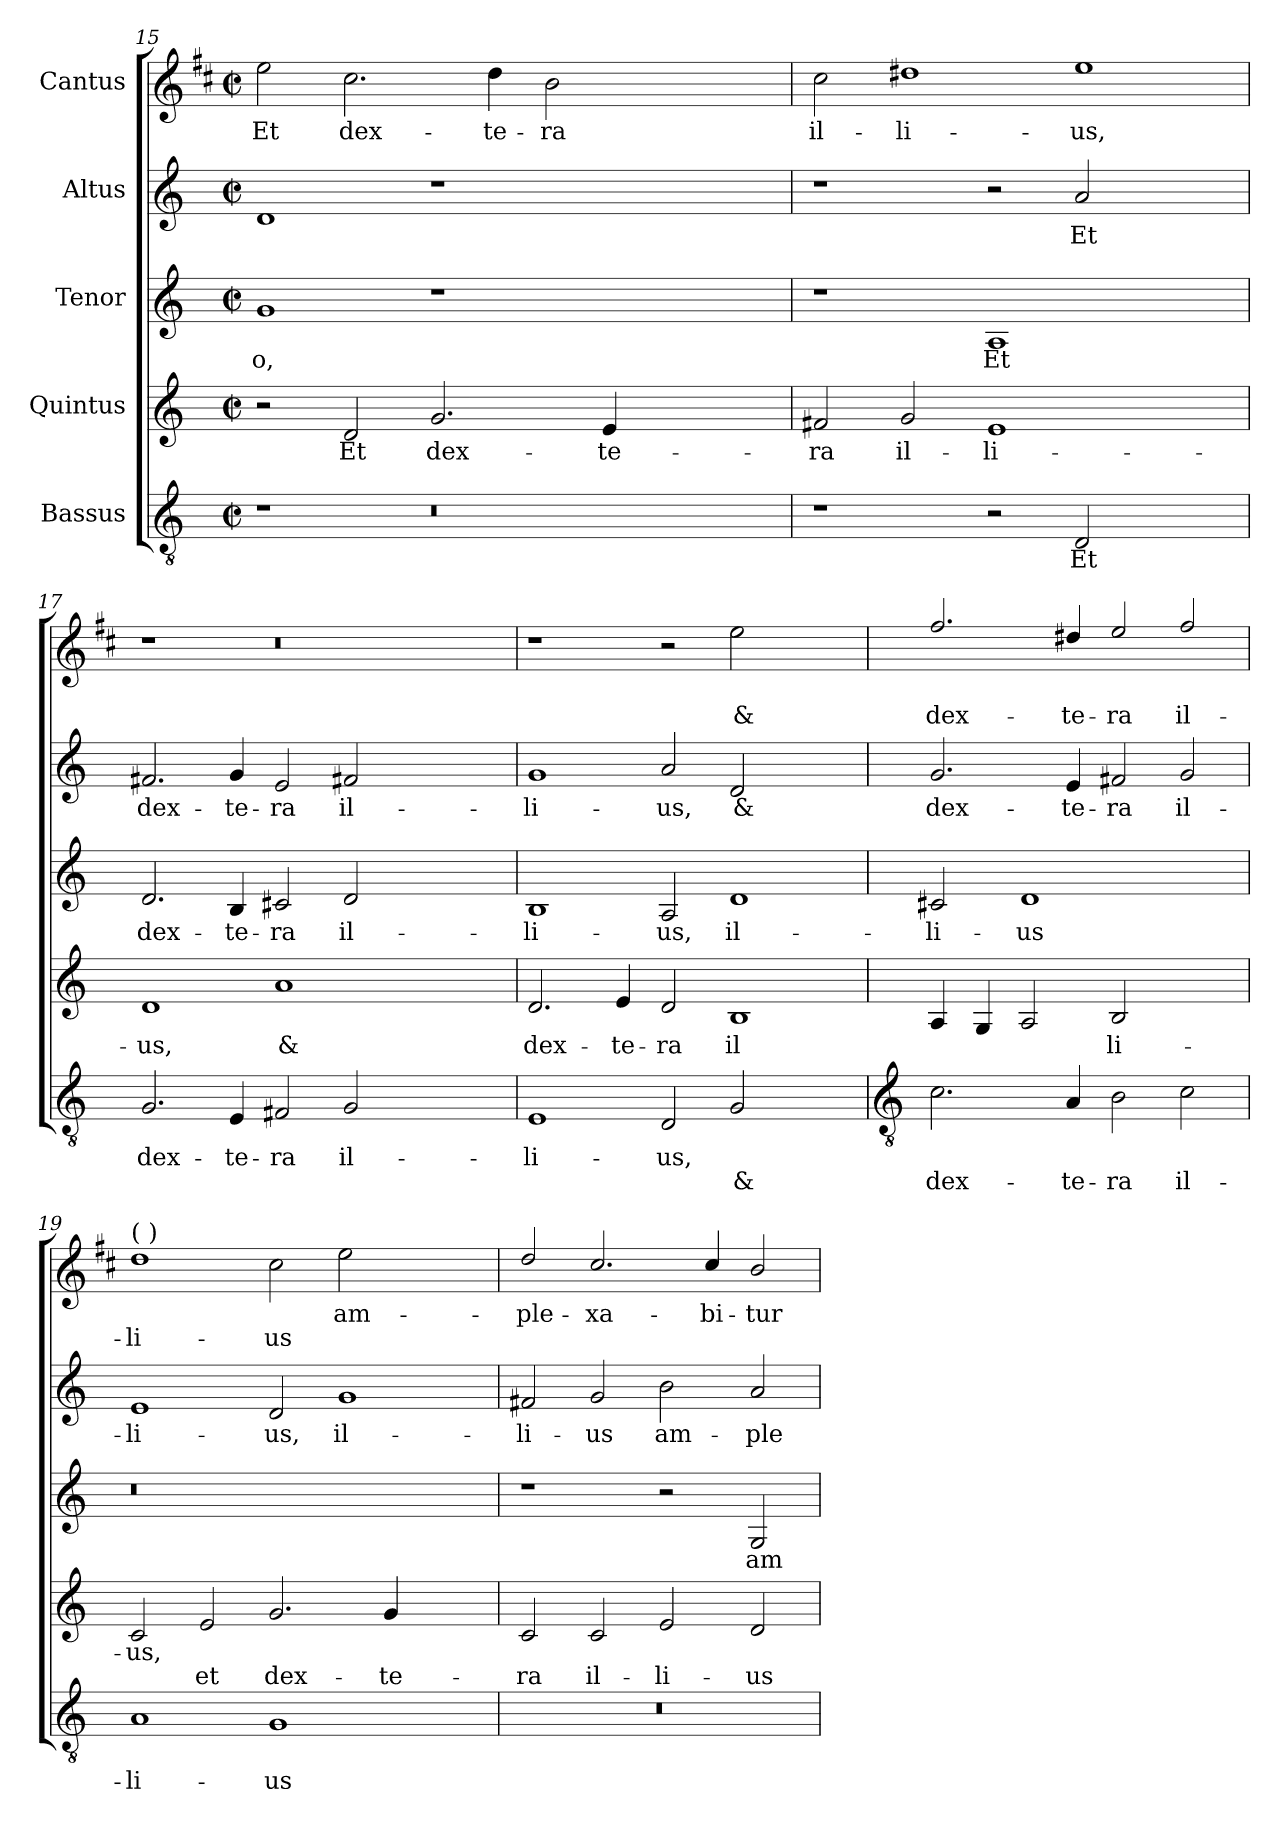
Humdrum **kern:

**kern	**text	**text	**kern	**text	**text	**kern	**text	**kern	**text	**kern	**text	**text
*part5	*part5	*part5	*part4	*part4	*part4	*part3	*part3	*part2	*part2	*part1	*part1	*part1
*staff5	*staff5	*staff5	*staff4	*staff4	*staff4	*staff3	*staff3	*staff2	*staff2	*staff1	*staff1	*staff1
*I"Bassus	*	*	*I"Quintus	*	*	*I"Tenor	*	*I"Altus	*	*I"Cantus	*	*
*clefGv2	*	*	*clefG2	*	*	*clefG2	*	*clefG2	*	*clefG2	*	*
*	*	*	*	*	*	*	*	*	*	*ITrd1c2	*	*
*k[]	*	*	*k[]	*	*	*k[]	*	*k[]	*	*k[]	*	*
*C:	*	*	*C:	*	*	*C:	*	*C:	*	*C:	*	*
*M4/2	*	*	*M4/2	*	*	*M4/2	*	*M4/2	*	*M4/2	*	*
*met(c|)	*	*	*met(c|)	*	*	*met(c|)	*	*met(c|)	*	*met(c|)	*	*
=15	=15	=15	=15	=15	=15	=15	=15	=15	=15	=15	=15	=15
!	!	!	!	!	!	!	!LO:LY:b	!	!	!	!LO:LY:b	!
1r	.	.	2r	.	.	1g	o,	1d	.	2dd	Et	.
!	!	!	!	!LO:LY:b	!	!	!	!	!	!	!LO:LY:b	!
.	.	.	2d	Et	.	.	.	.	.	2.b	dex-	.
!	!	!	!	!LO:LY:b	!	!	!	!	!	!	!	!
0r	.	.	2.g	dex-	.	1r	.	1r	.	.	.	.
!	!	!	!	!	!	!	!	!	!	!	!LO:LY:b	!
.	.	.	.	.	.	.	.	.	.	4cc	-te-	.
!	!	!	!	!	!	!	!	!	!	!	!LO:LY:b	!
.	.	.	.	.	.	.	.	.	.	2a	-ra	.
!	!	!	!	!LO:LY:b	!	!	!	!	!	!	!	!
.	.	.	4e	-te-	.	.	.	.	.	.	.	.
.	.	.	1ryy	.	.	1ryy	.	1ryy	.	1ryy	.	.
=16	=16	=16	=16	=16	=16	=16	=16	=16	=16	=16	=16	=16
!	!	!	!	!LO:LY:b	!	!	!	!	!	!	!LO:LY:b	!
1r	.	.	2f#X	-ra	.	1r	.	1r	.	2b	il-	.
!	!	!	!	!LO:LY:b	!	!	!	!	!	!	!LO:LY:b	!
.	.	.	2g	il-	.	.	.	.	.	1cc#X	-li-	.
!	!	!	!	!LO:LY:b	!	!	!LO:LY:b	!	!	!	!	!
2r	.	.	1e	-li-	.	1A	Et	2r	.	.	.	.
!	!LO:LY:b	!	!	!	!	!	!	!	!LO:LY:b	!	!LO:LY:b	!
2D	Et	.	.	.	.	.	.	2a	Et	1dd	-us,	.
2ryy	.	.	2ryy	.	.	2ryy	.	2ryy	.	.	.	.
=17	=17	=17	=17	=17	=17	=17	=17	=17	=17	=17	=17	=17
!	!LO:LY:b	!	!	!LO:LY:b	!	!	!LO:LY:b	!	!LO:LY:b	!	!	!
2.G	dex-	.	1d	-us,	.	2.d	dex-	2.f#X	dex-	1r	.	.
!	!LO:LY:b	!	!	!	!	!	!LO:LY:b	!	!LO:LY:b	!	!	!
4E	-te-	.	.	.	.	4B	-te-	4g	-te-	.	.	.
!	!LO:LY:b	!	!	!LO:LY:b	!	!	!LO:LY:b	!	!LO:LY:b	!	!	!
2F#X	-ra	.	1a	&	.	2c#X	-ra	2e	-ra	0r	.	.
!	!LO:LY:b	!	!	!	!	!	!LO:LY:b	!	!LO:LY:b	!	!	!
2G	il-	.	.	.	.	2d	il-	2f#X	il-	.	.	.
1ryy	.	.	1ryy	.	.	1ryy	.	1ryy	.	.	.	.
=18	=18	=18	=18	=18	=18	=18	=18	=18	=18	=18	=18	=18
!	!LO:LY:b	!	!	!LO:LY:b	!	!	!LO:LY:b	!	!LO:LY:b	!	!	!
1E	-li-	.	2.d	dex-	.	1B	-li-	1g	-li-	1r	.	.
!	!	!	!	!LO:LY:b	!	!	!	!	!	!	!	!
.	.	.	4e	-te-	.	.	.	.	.	.	.	.
!	!LO:LY:b	!	!	!LO:LY:b	!	!	!LO:LY:b	!	!LO:LY:b	!	!	!
2D	-us,	.	2d	-ra	.	2A	-us,	2a	-us,	2r	.	.
!	!	!LO:LY:b	!	!LO:LY:b	!	!	!LO:LY:b	!	!LO:LY:b	!	!	!LO:LY:b
2G	.	&	1B	il	.	1d	il-	2d	&	2dd	.	&
2ryy	.	.	.	.	.	.	.	2ryy	.	2ryy	.	.
!!LO:LB:g=z
=19	=19	=19	=19	=19	=19	=19	=19	=19	=19	=19	=19	=19
*clefGv2	*	*	*	*	*	*	*	*	*	*	*	*
!	!	!LO:LY:b	!	!	!	!	!LO:LY:b	!	!LO:LY:b	!	!	!LO:LY:b
*	*	*	*	*	*	*	*	*	*	*^	*	*
2.c	.	dex-	4A	.	.	2c#	-li-	2.g	dex-	2.ee	0ryy	.	dex-
.	.	.	4G	.	.	.	.	.	.	.	.	.	.
!	!	!	!	!	!	!	!LO:LY:b	!	!	!	!	!	!
.	.	.	2A	.	.	1d	-us	.	.	.	.	.	.
!	!	!LO:LY:b	!	!	!	!	!	!	!LO:LY:b	!	!	!	!LO:LY:b
4A	.	-te-	.	.	.	.	.	4e	-te-	4cc#	.	.	-te-
!	!	!LO:LY:b	!	!LO:LY:b	!	!	!	!	!LO:LY:b	!	!	!	!LO:LY:b
2B	.	-ra	2B	li-	.	.	.	2f#X	-ra	2dd	.	.	-ra
!	!	!LO:LY:b	!	!	!	!	!	!	!LO:LY:b	!	!	!	!LO:LY:b
2c	.	il-	2ryy	.	.	2ryy	.	2g	il-	2ee	.	.	il-
!!LO:LB:g=z	!!
=19A	=19A	=19A	=19A	=19A	=19A	=19A	=19A	=19A	=19A	=19A	=19A	=19A	=19A
!	!	!	!	!	!	!	!	!	!	!LO:TX:a:t=(  )	!	!	!
!	!	!LO:LY:b	!	!LO:LY:b	!	!	!	!	!LO:LY:b	!	!	!	!LO:LY:b
1A	.	-li-	2c	-us,	.	0r	.	1e	-li-	1cc	0ryy	.	-li-
!	!	!	!	!	!LO:LY:b	!	!	!	!	!	!	!	!
.	.	.	2e	.	et	.	.	.	.	.	.	.	.
!	!	!LO:LY:b	!	!	!LO:LY:b	!	!	!	!LO:LY:b	!	!	!	!LO:LY:b
1G	.	-us	2.g	.	dex-	.	.	2d	-us,	2b	.	.	-us
!	!	!	!	!	!	!	!	!	!LO:LY:b	!	!	!LO:LY:b	!
.	.	.	.	.	.	.	.	1g	il-	2dd	.	am-	.
!	!	!	!	!	!LO:LY:b	!	!	!	!	!	!	!	!
.	.	.	4g	.	-te-	.	.	.	.	.	.	.	.
2ryy	.	.	2ryy	.	.	2ryy	.	.	.	2ryy	2ryy	.	.
=20A	=20A	=20A	=20A	=20A	=20A	=20A	=20A	=20A	=20A	=20A	=20A	=20A	=20A
!	!	!	!	!	!LO:LY:b	!	!	!	!LO:LY:b	!	!	!LO:LY:b	!
0r	.	.	2c	.	-ra	1r	.	2f#	-li-	2cc	0ryy	-ple-	.
!	!	!	!	!	!LO:LY:b	!	!	!	!LO:LY:b	!	!	!LO:LY:b	!
.	.	.	2c	.	il-	.	.	2g	-us	2.b	.	-xa-	.
!	!	!	!	!	!LO:LY:b	!	!	!	!LO:LY:b	!	!	!	!
.	.	.	2e	.	-li-	2r	.	2b	am-	.	.	.	.
!	!	!	!	!	!	!	!	!	!	!	!	!LO:LY:b	!
.	.	.	.	.	.	.	.	.	.	4b	.	-bi-	.
!	!	!	!	!	!LO:LY:b	!	!LO:LY:b	!	!LO:LY:b	!	!	!LO:LY:b	!
.	.	.	2d	.	-us	2G	am-	2a	-ple-	2a	.	-tur	.
*	*	*	*	*	*	*	*	*	*	*v	*v	*	*
=	=	=	=	=	=	=	=	=	=	=	=	=
*-	*-	*-	*-	*-	*-	*-	*-	*-	*-	*-	*-	*-
